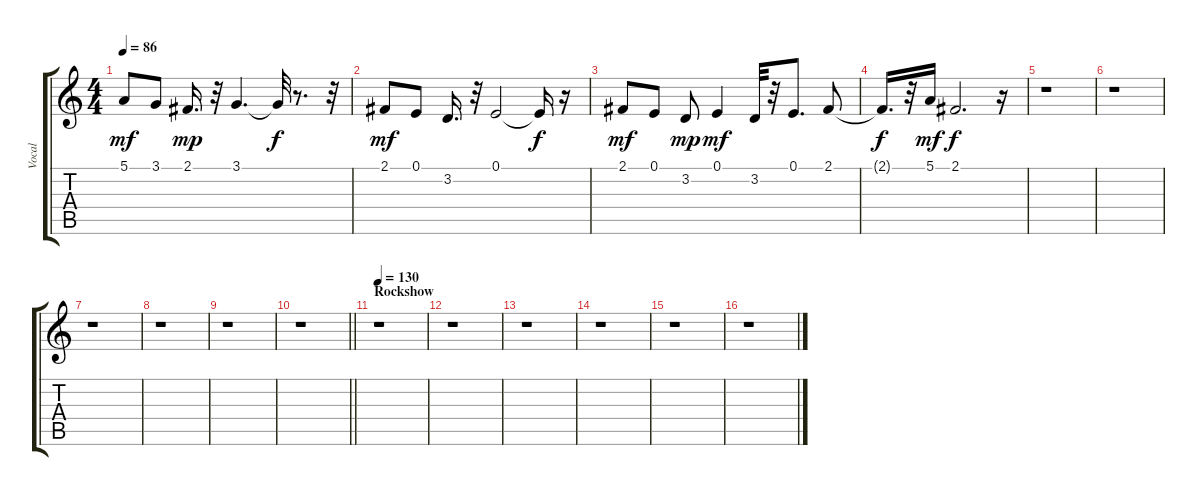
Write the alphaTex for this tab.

\track ("Vocal" "Vocal") {instrument flute}
\staff {score tabs}
\tuning (E4 B3 G3 D3 A2 E2) {hide}
\ts (4 4)
\tempo 86
\clef g2
\ks c
5.1.8{dy mf} 3.1.8 2.1.16{d dy mp} r.32 3.1.4{d} 3.1{t}.32{dy f} r.8{d} r.32 |
2.1.8{dy mf} 0.1.8 3.2.16{d} r.32 0.1.2 0.1{t}.16{dy f} r.16 |
2.1.8{dy mf} 0.1.8 3.2.8{dy mp} 0.1.4{dy mf} 3.2.32 r.32 0.1.8{d} 2.1.8 |
2.1{t}.16{d dy f} r.32 5.1.16{dy mf} 2.1.2{d dy f} r.16 |
r.1 |
r.1 |
r.1 |
r.1 |
r.1 |
\barLineRight lightlight
r.1 |
\section ("" "Rockshow")
\tempo 130
r.1{instrument rockorgan} |
r.1 |
r.1 |
r.1 |
r.1 |
r.1
